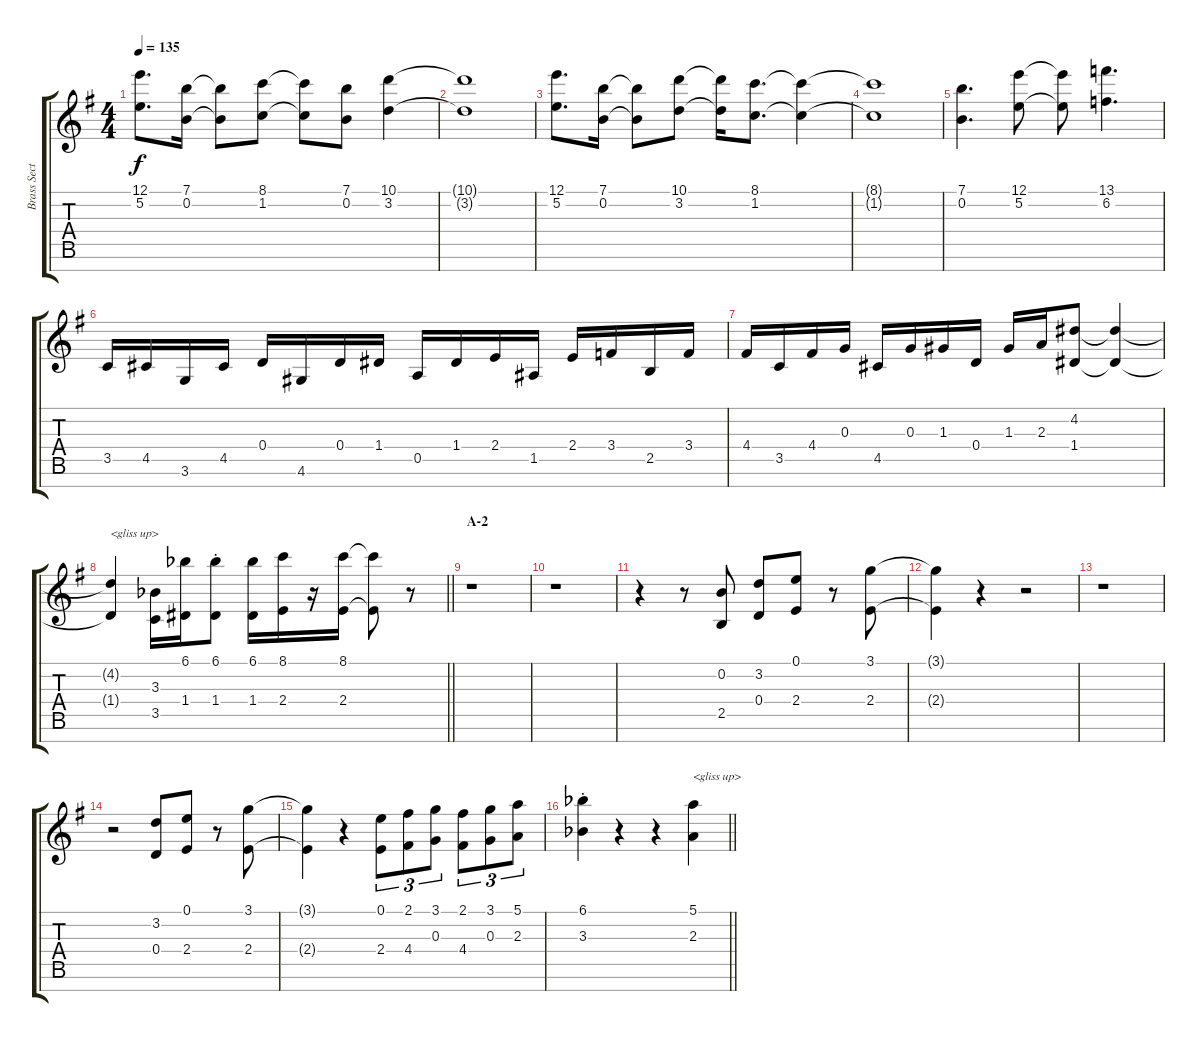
\track ("Brass Section I" "Brass Sect") {instrument brasssection}
\staff {score tabs}
\tuning (E5 B4 G4 D4 A3 E3 B2) {hide}
\ts (4 4)
\tempo 135
\clef g2
\ks g
(12.1 5.2).8{d dy f} (7.1 0.2).16 (7.1{t} 0.2{t}).8 (8.1 1.2).8 (8.1{t} 1.2{t}).8 (7.1 0.2).8 (10.1 3.2).4 |
(10.1{t} 3.2{t}).1 |
(12.1 5.2).8{d} (7.1 0.2).16 (7.1{t} 0.2{t}).8 (10.1 3.2).8 (10.1{t} 3.2{t}).16 (8.1 1.2).8{d} (8.1{t} 1.2{t}).4 |
(8.1{t} 1.2{t}).1 |
(7.1 0.2).4{d} (12.1 5.2).8 (12.1{t} 5.2{t}).8 (13.1 6.2).4{d} |
3.5.16 4.5.16 3.6.16 4.5.16 0.4.16 4.6.16 0.4.16 1.4.16 0.5.16 1.4.16 2.4.16 1.5.16 2.4.16 3.4.16 2.5.16 3.4.16 |
4.4.16 3.5.16 4.4.16 0.3.16 4.5.16 0.3.16 1.3.16 0.4.16 1.3.16 2.3.16 (4.2 1.4).8 (4.2{t} 1.4{t}).4 |
\barLineRight lightlight
(4.2{t} 1.4{t}).4{txt "<gliss up>"} (3.3{acc b} 3.5).16 (6.1{acc b} 1.4).16 (6.1{st acc b} 1.4{st}).8 (6.1{acc b} 1.4).16 (8.1 2.4).16 r.16 (8.1 2.4).16 (8.1{t} 2.4{t}).8 r.8 |
\section ("" "A-2")
r.1 |
r.1 |
r.4 r.8 (0.2 2.5).8 (3.2 0.4).8 (0.1 2.4).8 r.8 (3.1 2.4).8 |
(3.1{t} 2.4{t}).4 r.4 r.2 |
r.1 |
r.2 (3.2 0.4).8 (0.1 2.4).8 r.8 (3.1 2.4).8 |
(3.1{t} 2.4{t}).4 r.4 (0.1 2.4).8{tu (3 2)} (2.1 4.4).8{tu (3 2)} (3.1 0.3).8{tu (3 2)} (2.1 4.4).8{tu (3 2)} (3.1 0.3).8{tu (3 2)} (5.1 2.3).8{tu (3 2)} |
\barLineRight lightlight
(6.1{st acc b} 3.3{st acc b}).4 r.4 r.4 (5.1 2.3).4{txt "<gliss up>"}
